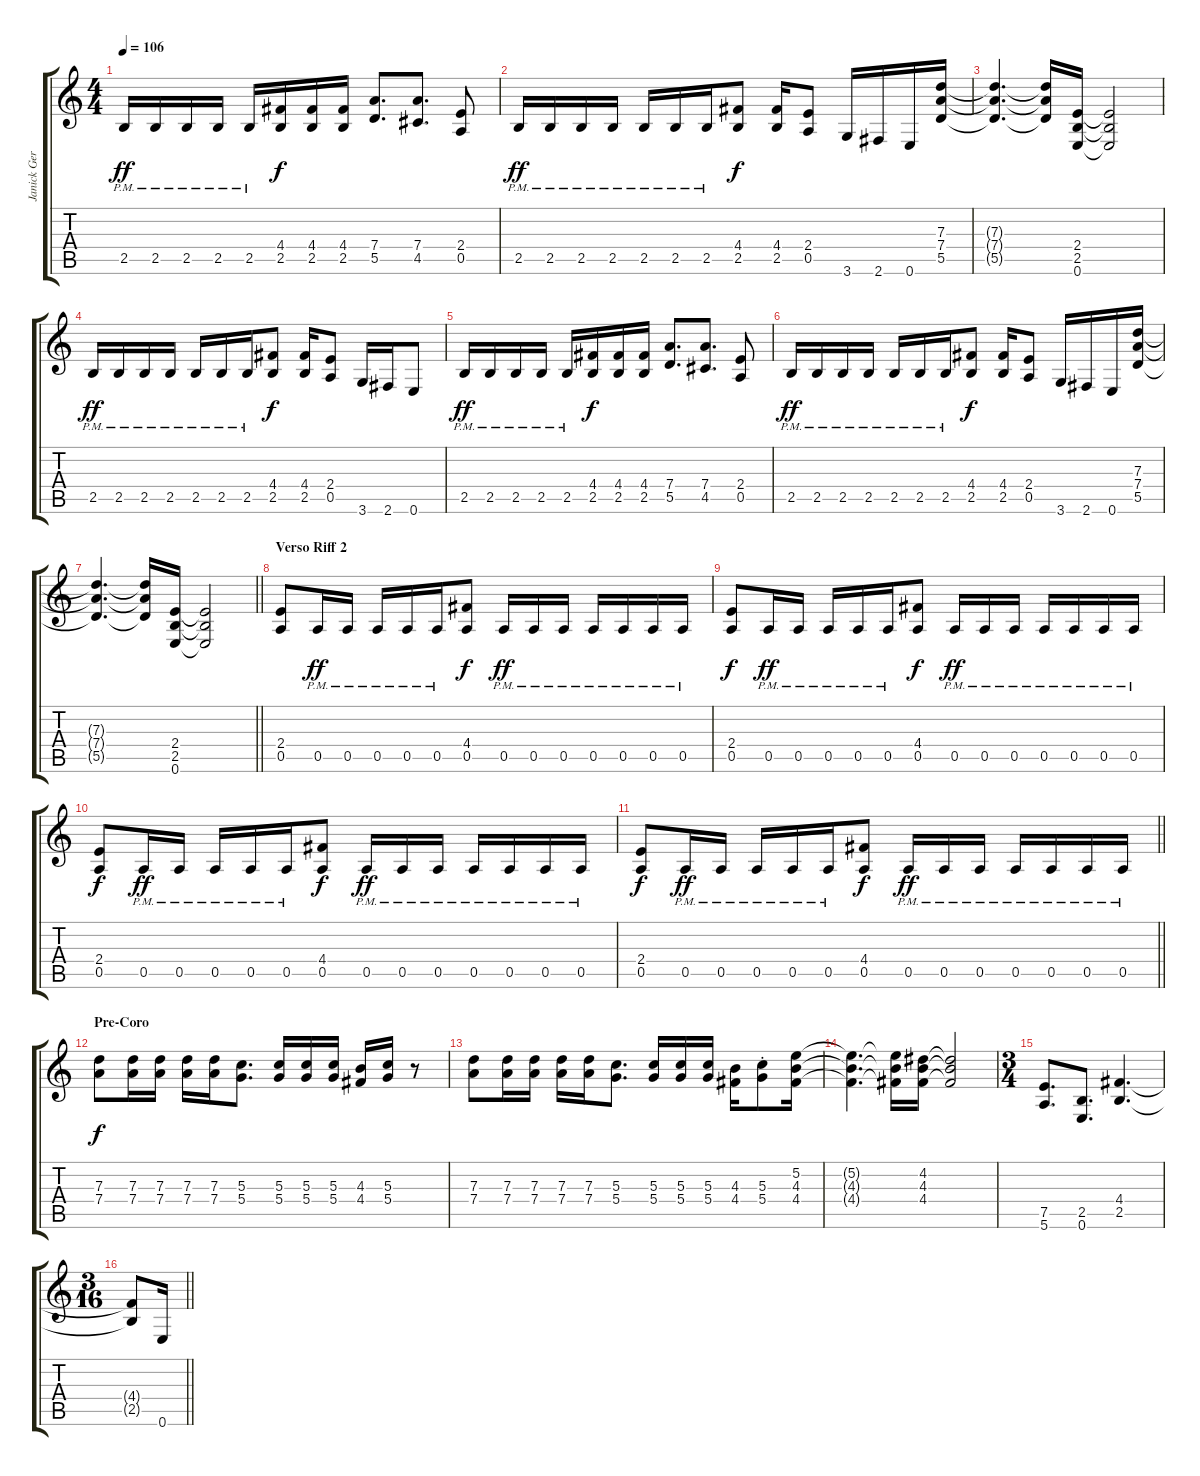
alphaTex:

\track ("Janick Gers" "Janick Ger") {instrument overdrivenguitar}
\staff {score tabs}
\tuning (E4 B3 G3 D3 A2 E2) {hide}
\ts (4 4)
\tempo 106
\clef g2
\ks c
2.5{pm}.16{dy ff} 2.5{pm}.16 2.5{pm}.16 2.5{pm}.16 2.5{pm}.16 (4.4 2.5).16{dy f} (4.4 2.5).16 (4.4 2.5).16 (7.4 5.5).8{d} (7.4 4.5).8{d} (2.4 0.5).8 |
2.5{pm}.16{dy ff} 2.5{pm}.16 2.5{pm}.16 2.5{pm}.16 2.5{pm}.16 2.5{pm}.16 2.5{pm}.16 (4.4 2.5).8{dy f} (4.4 2.5).16 (2.4 0.5).8 3.6.16 2.6.16 0.6.16 (7.3 7.4 5.5).16 |
(7.3{t} 7.4{t} 5.5{t}).4{d} (7.3{t} 7.4{t} 5.5{t}).16 (2.4 2.5 0.6).16 (2.4{t} 2.5{t} 0.6{t}).2 |
2.5{pm}.16{dy ff} 2.5{pm}.16 2.5{pm}.16 2.5{pm}.16 2.5{pm}.16 2.5{pm}.16 2.5{pm}.16 (4.4 2.5).8{dy f} (4.4 2.5).16 (2.4 0.5).8 3.6.16 2.6.16 0.6.8 |
2.5{pm}.16{dy ff} 2.5{pm}.16 2.5{pm}.16 2.5{pm}.16 2.5{pm}.16 (4.4 2.5).16{dy f} (4.4 2.5).16 (4.4 2.5).16 (7.4 5.5).8{d} (7.4 4.5).8{d} (2.4 0.5).8 |
2.5{pm}.16{dy ff} 2.5{pm}.16 2.5{pm}.16 2.5{pm}.16 2.5{pm}.16 2.5{pm}.16 2.5{pm}.16 (4.4 2.5).8{dy f} (4.4 2.5).16 (2.4 0.5).8 3.6.16 2.6.16 0.6.16 (7.3 7.4 5.5).16 |
\barLineRight lightlight
(7.3{t} 7.4{t} 5.5{t}).4{d} (7.3{t} 7.4{t} 5.5{t}).16 (2.4 2.5 0.6).16 (2.4{t} 2.5{t} 0.6{t}).2 |
\section ("" "Verso Riff 2")
(2.4 0.5).8 0.5{pm}.16{dy ff} 0.5{pm}.16 0.5{pm}.16 0.5{pm}.16 0.5{pm}.16 (4.4 0.5).8{dy f} 0.5{pm}.16{dy ff} 0.5{pm}.16 0.5{pm}.16 0.5{pm}.16 0.5{pm}.16 0.5{pm}.16 0.5{pm}.16 |
(2.4 0.5).8{dy f} 0.5{pm}.16{dy ff} 0.5{pm}.16 0.5{pm}.16 0.5{pm}.16 0.5{pm}.16 (4.4 0.5).8{dy f} 0.5{pm}.16{dy ff} 0.5{pm}.16 0.5{pm}.16 0.5{pm}.16 0.5{pm}.16 0.5{pm}.16 0.5{pm}.16 |
(2.4 0.5).8{dy f} 0.5{pm}.16{dy ff} 0.5{pm}.16 0.5{pm}.16 0.5{pm}.16 0.5{pm}.16 (4.4 0.5).8{dy f} 0.5{pm}.16{dy ff} 0.5{pm}.16 0.5{pm}.16 0.5{pm}.16 0.5{pm}.16 0.5{pm}.16 0.5{pm}.16 |
\barLineRight lightlight
(2.4 0.5).8{dy f} 0.5{pm}.16{dy ff} 0.5{pm}.16 0.5{pm}.16 0.5{pm}.16 0.5{pm}.16 (4.4 0.5).8{dy f} 0.5{pm}.16{dy ff} 0.5{pm}.16 0.5{pm}.16 0.5{pm}.16 0.5{pm}.16 0.5{pm}.16 0.5{pm}.16 |
\section ("" "Pre-Coro")
(7.3 7.4).8{dy f} (7.3 7.4).16 (7.3 7.4).16 (7.3 7.4).16 (7.3 7.4).16 (5.3 5.4).8{d} (5.3 5.4).16 (5.3 5.4).16 (5.3 5.4).16 (4.3 4.4).16 (5.3 5.4).16 r.8 |
(7.3 7.4).8 (7.3 7.4).16 (7.3 7.4).16 (7.3 7.4).16 (7.3 7.4).16 (5.3 5.4).8{d} (5.3 5.4).16 (5.3 5.4).16 (5.3 5.4).16 (4.3 4.4).16 (5.3{st} 5.4{st}).8 (5.2 4.3 4.4).16 |
(5.2{t} 4.3{t} 4.4{t}).4{d} (5.2{t} 4.3{t} 4.4{t}).16 (4.2 4.3 4.4).16 (4.2{t} 4.3{t} 4.4{t}).2 |
\ts (3 4)
(7.5 5.6).8{d} (2.5 0.6).8{d} (4.4 2.5).4{d} |
\ts (3 16)
\barLineRight lightlight
(4.4{t} 2.5{t}).8 0.6.16
